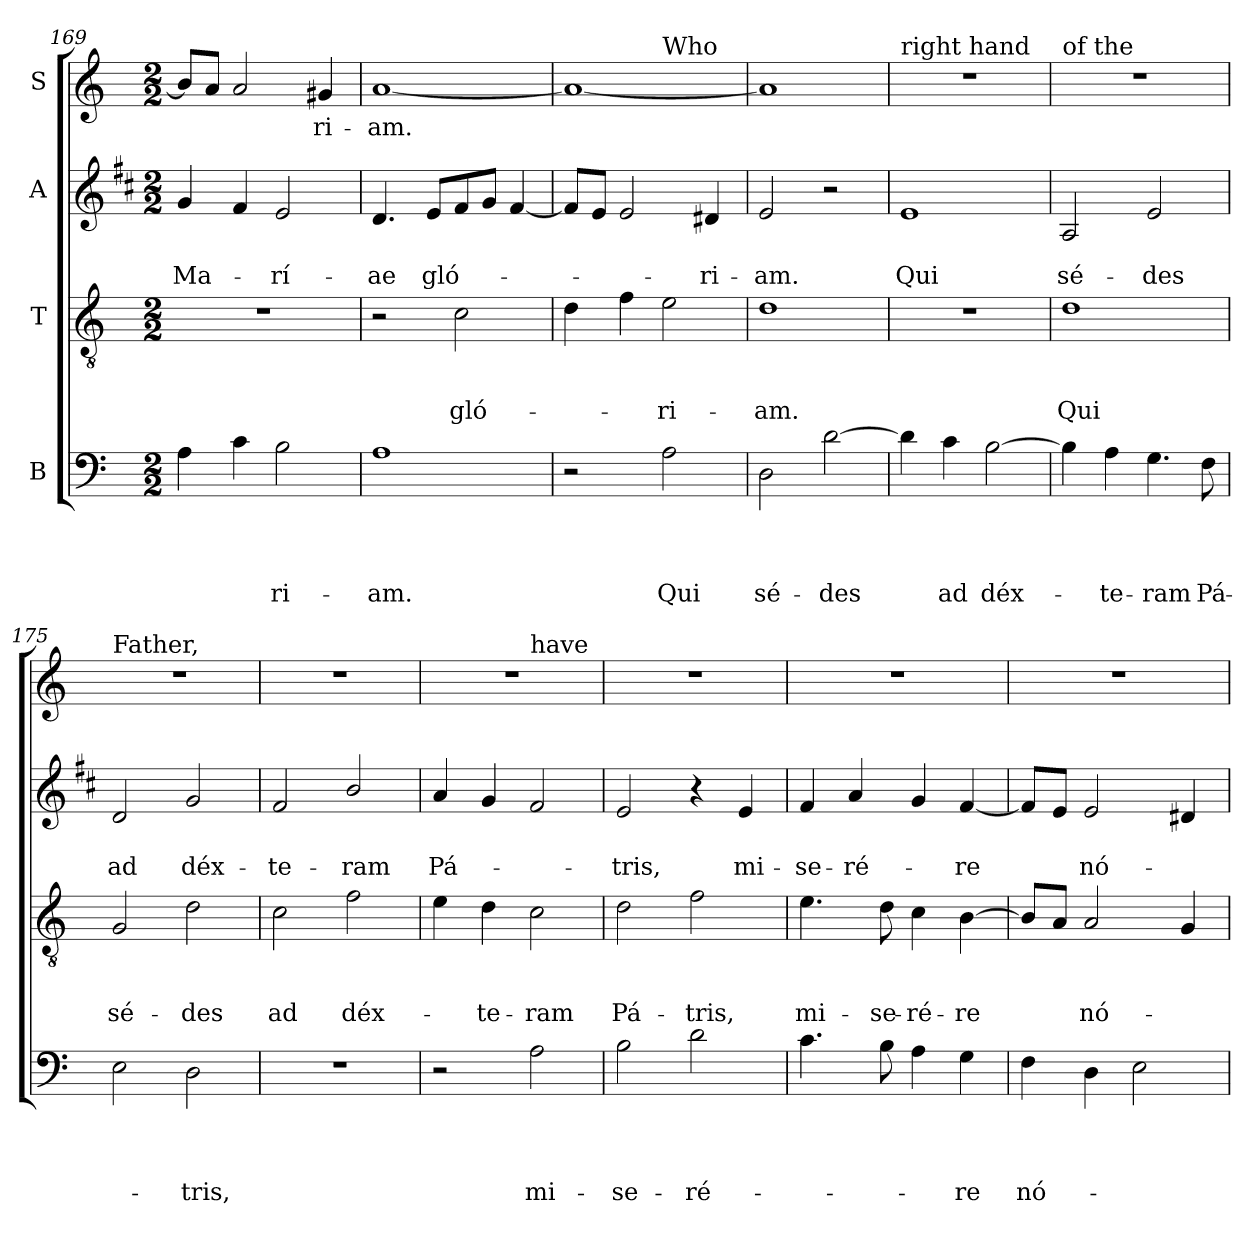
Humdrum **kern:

**kern	**text	**text	**text	**text	**kern	**text	**text	**text	**kern	**text	**text	**kern	**text
*part4	*part4	*part4	*part4	*part4	*part3	*part3	*part3	*part3	*part2	*part2	*part2	*part1	*part1
*staff4	*staff4	*staff4	*staff4	*staff4	*staff3	*staff3	*staff3	*staff3	*staff2	*staff2	*staff2	*staff1	*staff1
*I"B	*	*	*	*	*I"T	*	*	*	*I"A	*	*	*I"S	*
*clefF4	*	*	*	*	*clefGv2	*	*	*	*clefG2	*	*	*clefG2	*
*	*	*	*	*	*	*	*	*	*ITrd1c2	*	*	*	*
*k[]	*	*	*	*	*k[]	*	*	*	*k[]	*	*	*k[]	*
*C:	*	*	*	*	*C:	*	*	*	*C:	*	*	*C:	*
*M2/2	*	*	*	*	*M2/2	*	*	*	*M2/2	*	*	*M2/2	*
=169	=169	=169	=169	=169	=169	=169	=169	=169	=169	=169	=169	=169	=169
!	!	!	!	!	!	!	!	!	!	!	!LO:LY:b	!	!
4A\	.	.	.	.	1r	.	.	.	4f/	.	Ma-	8b/L]	.
.	.	.	.	.	.	.	.	.	.	.	.	8a/J	.
4c\	.	.	.	.	.	.	.	.	4e/	.	.	2a/	.
!	!	!	!	!LO:LY:b	!	!	!	!	!	!	!LO:LY:b	!	!
2B\	.	.	.	-ri-	.	.	.	.	2d/	.	-rí-	.	.
!	!	!	!	!	!	!	!	!	!	!	!	!	!LO:LY:b
.	.	.	.	.	.	.	.	.	.	.	.	4g#/	-ri-
=170	=170	=170	=170	=170	=170	=170	=170	=170	=170	=170	=170	=170	=170
!	!	!	!	!LO:LY:b	!	!	!	!	!	!	!LO:LY:b	!	!LO:LY:b
1A	.	.	.	-am.	2r	.	.	.	4.c/	.	-ae	[1a	-am.
!	!	!	!	!	!	!	!	!	!	!	!LO:LY:b	!	!
.	.	.	.	.	.	.	.	.	8d/L	.	gló-	.	.
!	!	!	!	!	!	!	!	!LO:LY:b	!	!	!	!	!
.	.	.	.	.	2c\	.	.	gló-	8e/	.	.	.	.
.	.	.	.	.	.	.	.	.	8f/J	.	.	.	.
.	.	.	.	.	.	.	.	.	[4e/	.	.	.	.
=171	=171	=171	=171	=171	=171	=171	=171	=171	=171	=171	=171	=171	=171
*	*	*	*	*	*	*	*	*	*	*	*	*^	*
2r	.	.	.	.	4d\	.	.	.	8e/L]	.	.	1a_	2ryy	.
.	.	.	.	.	.	.	.	.	8d/J	.	.	.	.	.
.	.	.	.	.	4f\	.	.	.	2d/	.	.	.	.	.
!	!	!	!	!	!	!	!	!	!	!	!	!	!LO:TX:a:t=Who	!
!	!	!	!	!LO:LY:b	!	!	!	!LO:LY:b	!	!	!	!	!	!
2A\	.	.	.	Qui	2e\	.	.	-ri-	.	.	.	.	2ryy	.
!	!	!	!	!	!	!	!	!	!	!	!LO:LY:b	!	!	!
.	.	.	.	.	.	.	.	.	4c#/	.	-ri-	.	.	.
!!LO:PB:g=z
=172	=172	=172	=172	=172	=172	=172	=172	=172	=172	=172	=172	=172	=172	=172
!	!	!	!	!	!	!	!	!	!	!	!	!LO:TX:a:t=sit at the	!	!
!	!	!	!	!LO:LY:b	!	!	!	!LO:LY:b	!	!	!LO:LY:b	!	!	!
*	*	*	*	*	*	*	*	*	*	*	*	*v	*v	*
2D\	.	.	.	sé-	1d	.	.	-am.	2d/	.	-am.	1a]	.
!	!	!	!	!LO:LY:b	!	!	!	!	!	!	!	!	!
[2d\	.	.	.	-des	.	.	.	.	2r	.	.	.	.
=173	=173	=173	=173	=173	=173	=173	=173	=173	=173	=173	=173	=173	=173
!	!	!	!	!	!	!	!	!	!	!	!	!LO:TX:a:t=right hand	!
!	!	!	!	!	!	!	!	!	!	!	!LO:LY:b	!	!
4d\]	.	.	.	.	1r	.	.	.	1d	.	Qui	1r	.
!	!	!	!	!LO:LY:b	!	!	!	!	!	!	!	!	!
4c\	.	.	.	ad	.	.	.	.	.	.	.	.	.
!	!	!	!	!LO:LY:b	!	!	!	!	!	!	!	!	!
[2B\	.	.	.	déx-	.	.	.	.	.	.	.	.	.
=174	=174	=174	=174	=174	=174	=174	=174	=174	=174	=174	=174	=174	=174
!	!	!	!	!	!	!	!	!	!	!	!	!LO:TX:a:t=of the	!
!	!	!	!	!	!	!	!	!LO:LY:b	!	!	!LO:LY:b	!	!
4B\]	.	.	.	.	1d	.	.	Qui	2G/	.	sé-	1r	.
!	!	!	!	!LO:LY:b	!	!	!	!	!	!	!	!	!
4A\	.	.	.	-te-	.	.	.	.	.	.	.	.	.
!	!	!	!	!LO:LY:b	!	!	!	!	!	!	!LO:LY:b	!	!
4.G\	.	.	.	-ram	.	.	.	.	2d/	.	-des	.	.
!	!	!	!	!LO:LY:b	!	!	!	!	!	!	!	!	!
8F\	.	.	.	Pá-	.	.	.	.	.	.	.	.	.
=175	=175	=175	=175	=175	=175	=175	=175	=175	=175	=175	=175	=175	=175
!	!	!	!	!	!	!	!	!	!	!	!	!LO:TX:a:t=Father,	!
!	!	!	!	!	!	!	!	!LO:LY:b	!	!	!LO:LY:b	!	!
2E\	.	.	.	.	2G/	.	.	sé-	2c/	.	ad	1r	.
!	!	!	!	!LO:LY:b	!	!	!	!LO:LY:b	!	!	!LO:LY:b	!	!
2D\	.	.	.	-tris,	2d\	.	.	-des	2f/	.	déx-	.	.
=176	=176	=176	=176	=176	=176	=176	=176	=176	=176	=176	=176	=176	=176
!	!	!	!	!	!	!	!	!LO:LY:b	!	!	!LO:LY:b	!	!
1r	.	.	.	.	2c\	.	.	ad	2e/	.	-te-	1r	.
!	!	!	!	!	!	!	!	!LO:LY:b	!	!	!LO:LY:b	!	!
.	.	.	.	.	2f\	.	.	déx-	2a/	.	-ram	.	.
=177	=177	=177	=177	=177	=177	=177	=177	=177	=177	=177	=177	=177	=177
!	!	!	!	!	!	!	!	!	!	!	!LO:LY:b	!	!
*	*	*	*	*	*	*	*	*	*	*	*	*^	*
2r	.	.	.	.	4e\	.	.	.	4g/	.	Pá-	1r	2ryy	.
!	!	!	!	!	!	!	!	!LO:LY:b	!	!	!	!	!	!
.	.	.	.	.	4d\	.	.	-te-	4f/	.	.	.	.	.
!	!	!	!	!	!	!	!	!	!	!	!	!	!LO:TX:a:t=have	!
!	!	!	!	!LO:LY:b	!	!	!	!LO:LY:b	!	!	!	!	!	!
2A\	.	.	.	mi-	2c\	.	.	-ram	2e/	.	.	.	2ryy	.
=178	=178	=178	=178	=178	=178	=178	=178	=178	=178	=178	=178	=178	=178	=178
!	!	!	!	!	!	!	!	!	!	!	!	!LO:TX:a:t=mercy on us.	!	!
!	!	!	!	!LO:LY:b	!	!	!	!LO:LY:b	!	!	!LO:LY:b	!	!	!
*	*	*	*	*	*	*	*	*	*	*	*	*v	*v	*
2B\	.	.	.	-se-	2d\	.	.	Pá-	2d/	.	-tris,	1r	.
!	!	!	!	!LO:LY:b	!	!	!	!LO:LY:b	!	!	!	!	!
2d\	.	.	.	-ré-	2f\	.	.	-tris,	4r	.	.	.	.
!	!	!	!	!	!	!	!	!	!	!	!LO:LY:b	!	!
.	.	.	.	.	.	.	.	.	4d/	.	mi-	.	.
!!LO:LB:g=z
=179	=179	=179	=179	=179	=179	=179	=179	=179	=179	=179	=179	=179	=179
!	!	!	!	!	!	!	!	!LO:LY:b	!	!	!LO:LY:b	!	!
4.c\	.	.	.	.	4.e\	.	.	mi-	4e/	.	-se-	1r	.
!	!	!	!	!	!	!	!	!	!	!	!LO:LY:b	!	!
.	.	.	.	.	.	.	.	.	4g/	.	-ré-	.	.
!	!	!	!	!	!	!	!	!LO:LY:b	!	!	!	!	!
8B\	.	.	.	.	8d\	.	.	-se-	.	.	.	.	.
!	!	!	!	!	!	!	!	!LO:LY:b	!	!	!	!	!
4A\	.	.	.	.	4c\	.	.	-ré-	4f/	.	.	.	.
!	!	!	!	!LO:LY:b	!	!	!	!LO:LY:b	!	!	!LO:LY:b	!	!
4G\	.	.	.	-re	[4B\	.	.	-re	[4e/	.	-re	.	.
=180	=180	=180	=180	=180	=180	=180	=180	=180	=180	=180	=180	=180	=180
!	!	!	!	!LO:LY:b	!	!	!	!	!	!	!	!	!
4F\	.	.	.	nó-	8B/L]	.	.	.	8e/L]	.	.	1r	.
.	.	.	.	.	8A/J	.	.	.	8d/J	.	.	.	.
!	!	!	!	!	!	!	!	!LO:LY:b	!	!	!LO:LY:b	!	!
4D\	.	.	.	.	2A/	.	.	nó-	2d/	.	nó-	.	.
2E\	.	.	.	.	.	.	.	.	.	.	.	.	.
.	.	.	.	.	4G/	.	.	.	4c#/	.	.	.	.
=	=	=	=	=	=	=	=	=	=	=	=	=	=
*-	*-	*-	*-	*-	*-	*-	*-	*-	*-	*-	*-	*-	*-
